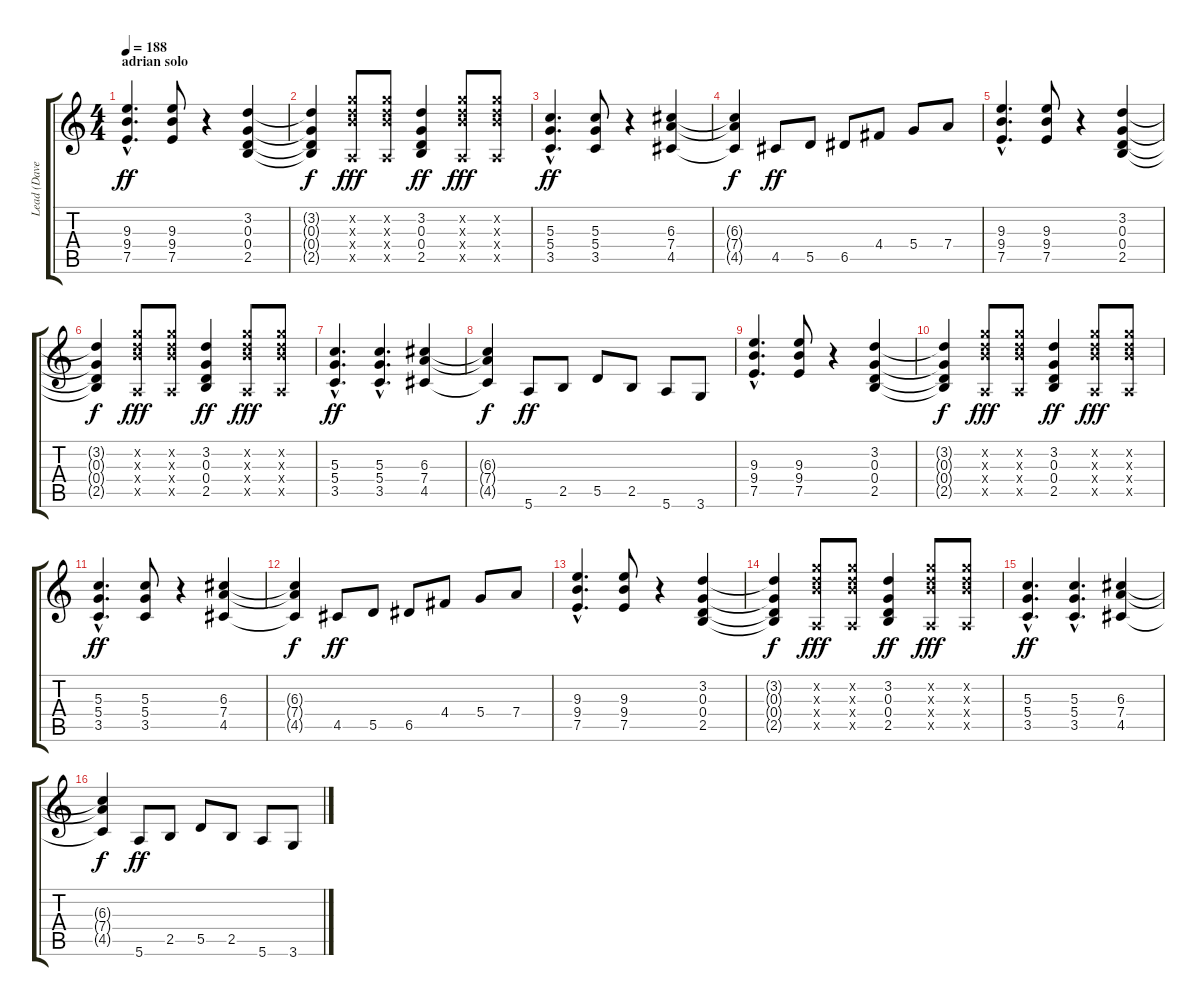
\track ("Lead (Dave)" "Lead (Dave") {instrument distortionguitar}
\staff {score tabs}
\tuning (E4 B3 G3 D3 A2 E2) {hide}
\ts (4 4)
\section ("" "adrian solo")
\tempo 188
\clef g2
\ks c
(9.3{hac} 9.4{hac} 7.5{hac}).4{d dy ff volume 13 balance 4} (9.3 9.4 7.5).8 r.4 (3.2 0.3 0.4 2.5).4 |
(3.2{t} 0.3{t} 0.4{t} 2.5{t}).4{dy f} (0.2{x} 12.3{x} 12.4{x} 0.5{x}).8{dy fff} (0.2{x} 12.3{x} 12.4{x} 0.5{x}).8 (3.2 0.3 0.4 2.5).4{dy ff} (0.2{x} 12.3{x} 12.4{x} 0.5{x}).8{dy fff} (0.2{x} 12.3{x} 12.4{x} 0.5{x}).8 |
(5.3{hac} 5.4{hac} 3.5{hac}).4{d dy ff} (5.3 5.4 3.5).8 r.4 (6.3 7.4 4.5).4 |
(6.3{t} 7.4{t} 4.5{t}).4{dy f} 4.5.8{dy ff} 5.5.8 6.5.8 4.4.8 5.4.8 7.4.8 |
(9.3{hac} 9.4{hac} 7.5{hac}).4{d} (9.3 9.4 7.5).8 r.4 (3.2 0.3 0.4 2.5).4 |
(3.2{t} 0.3{t} 0.4{t} 2.5{t}).4{dy f} (0.2{x} 12.3{x} 12.4{x} 0.5{x}).8{dy fff} (0.2{x} 12.3{x} 12.4{x} 0.5{x}).8 (3.2 0.3 0.4 2.5).4{dy ff} (0.2{x} 12.3{x} 12.4{x} 0.5{x}).8{dy fff} (0.2{x} 12.3{x} 12.4{x} 0.5{x}).8 |
(5.3{hac} 5.4{hac} 3.5{hac}).4{d dy ff} (5.3{hac} 5.4{hac} 3.5{hac}).4{d} (6.3 7.4 4.5).4 |
(6.3{t} 7.4{t} 4.5{t}).4{dy f} 5.6.8{dy ff} 2.5.8 5.5.8 2.5.8 5.6.8 3.6.8 |
(9.3{hac} 9.4{hac} 7.5{hac}).4{d} (9.3 9.4 7.5).8 r.4 (3.2 0.3 0.4 2.5).4 |
(3.2{t} 0.3{t} 0.4{t} 2.5{t}).4{dy f} (0.2{x} 12.3{x} 12.4{x} 0.5{x}).8{dy fff} (0.2{x} 12.3{x} 12.4{x} 0.5{x}).8 (3.2 0.3 0.4 2.5).4{dy ff} (0.2{x} 12.3{x} 12.4{x} 0.5{x}).8{dy fff} (0.2{x} 12.3{x} 12.4{x} 0.5{x}).8 |
(5.3{hac} 5.4{hac} 3.5{hac}).4{d dy ff} (5.3 5.4 3.5).8 r.4 (6.3 7.4 4.5).4 |
(6.3{t} 7.4{t} 4.5{t}).4{dy f} 4.5.8{dy ff} 5.5.8 6.5.8 4.4.8 5.4.8 7.4.8 |
(9.3{hac} 9.4{hac} 7.5{hac}).4{d} (9.3 9.4 7.5).8 r.4 (3.2 0.3 0.4 2.5).4 |
(3.2{t} 0.3{t} 0.4{t} 2.5{t}).4{dy f} (0.2{x} 12.3{x} 12.4{x} 0.5{x}).8{dy fff} (0.2{x} 12.3{x} 12.4{x} 0.5{x}).8 (3.2 0.3 0.4 2.5).4{dy ff} (0.2{x} 12.3{x} 12.4{x} 0.5{x}).8{dy fff} (0.2{x} 12.3{x} 12.4{x} 0.5{x}).8 |
(5.3{hac} 5.4{hac} 3.5{hac}).4{d dy ff} (5.3{hac} 5.4{hac} 3.5{hac}).4{d} (6.3 7.4 4.5).4 |
(6.3{t} 7.4{t} 4.5{t}).4{dy f} 5.6.8{dy ff} 2.5.8 5.5.8 2.5.8 5.6.8 3.6.8
